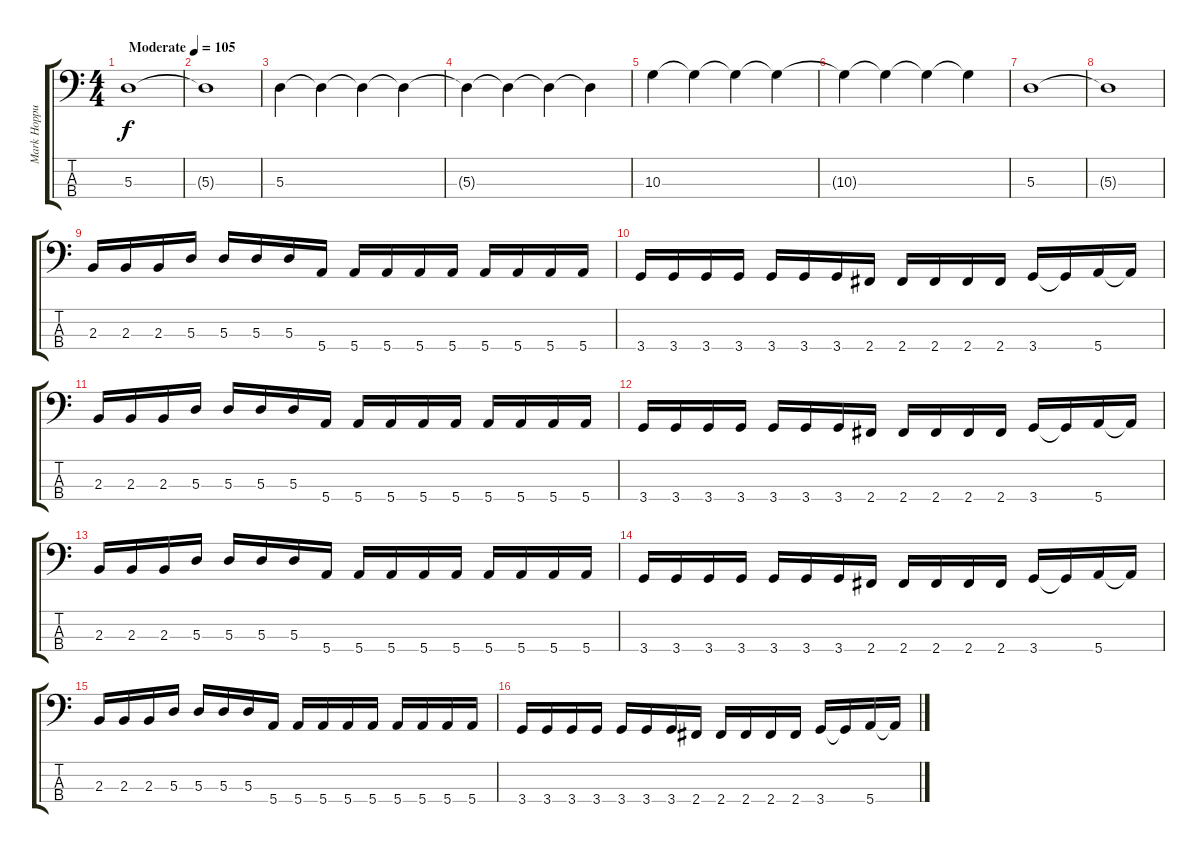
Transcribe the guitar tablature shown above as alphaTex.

\track ("Mark Hoppus" "Mark Hoppu") {instrument electricbasspick}
\staff {score tabs}
\tuning (G2 D2 A1 E1) {hide}
\ts (4 4)
\tempo (105 "Moderate")
\clef f4
\ks c
5.3.1{dy f instrument electricbasspick} |
5.3{t}.1 |
5.3.4 5.3{t}.4 5.3{t}.4 5.3{t}.4 |
5.3{t}.4 5.3{t}.4 5.3{t}.4 5.3{t}.4 |
10.3.4 10.3{t}.4 10.3{t}.4 10.3{t}.4 |
10.3{t}.4 10.3{t}.4 10.3{t}.4 10.3{t}.4 |
5.3.1 |
5.3{t}.1 |
2.3.16 2.3.16 2.3.16 5.3.16 5.3.16 5.3.16 5.3.16 5.4.16 5.4.16 5.4.16 5.4.16 5.4.16 5.4.16 5.4.16 5.4.16 5.4.16 |
3.4.16 3.4.16 3.4.16 3.4.16 3.4.16 3.4.16 3.4.16 2.4.16 2.4.16 2.4.16 2.4.16 2.4.16 3.4.16 3.4{t}.16 5.4.16 5.4{t}.16 |
2.3.16 2.3.16 2.3.16 5.3.16 5.3.16 5.3.16 5.3.16 5.4.16 5.4.16 5.4.16 5.4.16 5.4.16 5.4.16 5.4.16 5.4.16 5.4.16 |
3.4.16 3.4.16 3.4.16 3.4.16 3.4.16 3.4.16 3.4.16 2.4.16 2.4.16 2.4.16 2.4.16 2.4.16 3.4.16 3.4{t}.16 5.4.16 5.4{t}.16 |
2.3.16 2.3.16 2.3.16 5.3.16 5.3.16 5.3.16 5.3.16 5.4.16 5.4.16 5.4.16 5.4.16 5.4.16 5.4.16 5.4.16 5.4.16 5.4.16 |
3.4.16 3.4.16 3.4.16 3.4.16 3.4.16 3.4.16 3.4.16 2.4.16 2.4.16 2.4.16 2.4.16 2.4.16 3.4.16 3.4{t}.16 5.4.16 5.4{t}.16 |
2.3.16 2.3.16 2.3.16 5.3.16 5.3.16 5.3.16 5.3.16 5.4.16 5.4.16 5.4.16 5.4.16 5.4.16 5.4.16 5.4.16 5.4.16 5.4.16 |
3.4.16 3.4.16 3.4.16 3.4.16 3.4.16 3.4.16 3.4.16 2.4.16 2.4.16 2.4.16 2.4.16 2.4.16 3.4.16 3.4{t}.16 5.4.16 5.4{t}.16
